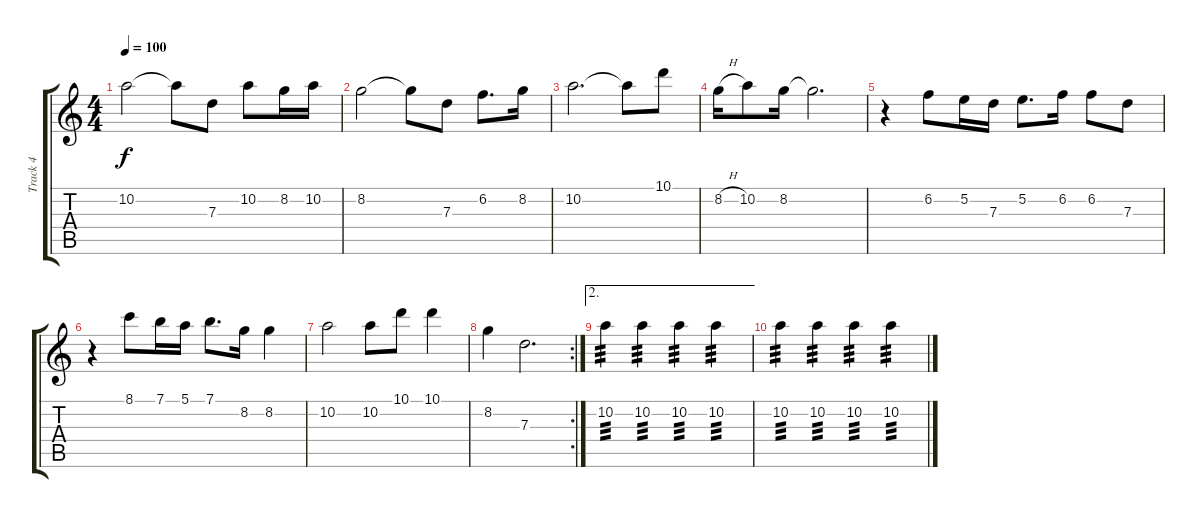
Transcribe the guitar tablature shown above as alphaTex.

\track ("Track 4" "Track 4") {instrument acousticguitarsteel}
\staff {score tabs}
\tuning (E4 B3 G3 D3 A2 E2) {hide}
\ts (4 4)
\tempo 100
\clef g2
\ks c
10.2.2{dy f} 10.2{t}.8 7.3.8 10.2.8 8.2.16 10.2.16 |
8.2.2 8.2{t}.8 7.3.8 6.2.8{d} 8.2.16 |
10.2.2{d} 10.2{t}.8 10.1.8 |
8.2{h}.16 10.2.8 8.2.16 8.2{t}.2{d} |
r.4 6.2.8 5.2.16 7.3.16 5.2.8{d} 6.2.16 6.2.8 7.3.8 |
r.4 8.1.8 7.1.16 5.1.16 7.1.8{d} 8.2.16 8.2.4 |
10.2.2 10.2.8 10.1.8 10.1.4 |
\rc 2
8.2.4 7.3.2{d} |
\ae 2
10.2.4{tp 3} 10.2.4{tp 3} 10.2.4{tp 3} 10.2.4{tp 3} |
10.2.4{tp 3} 10.2.4{tp 3} 10.2.4{tp 3} 10.2.4{tp 3}
